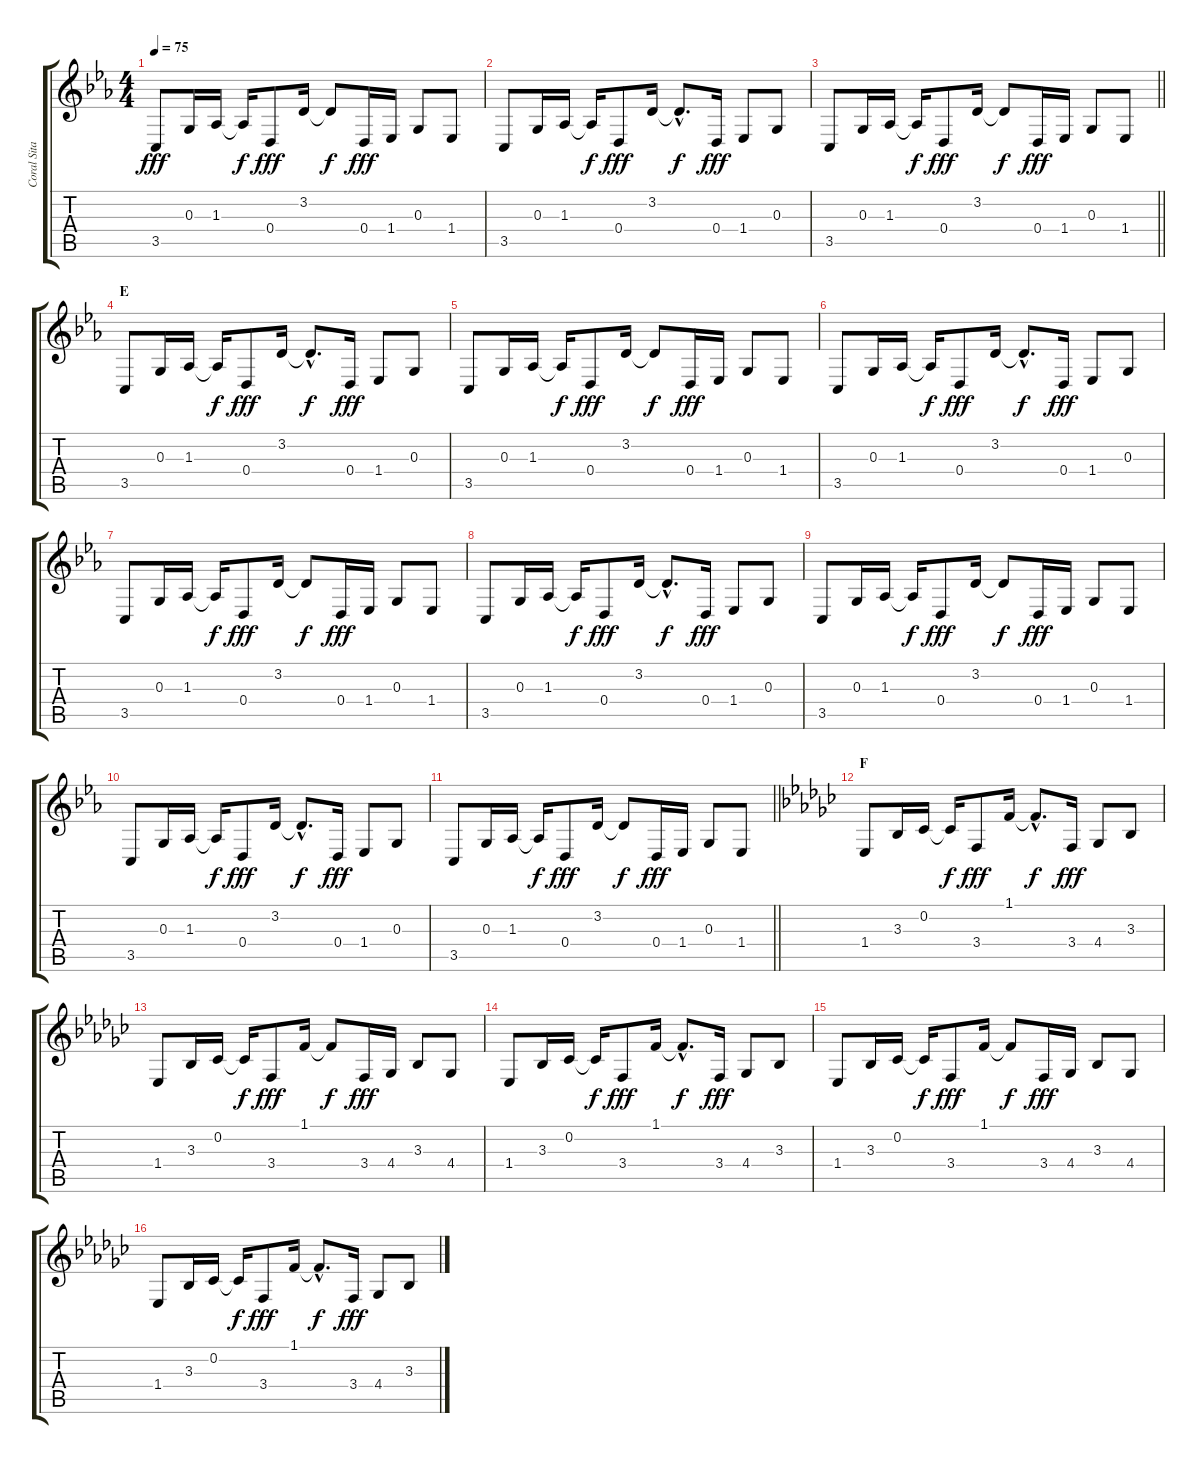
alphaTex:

\track ("Coral Sitar" "Coral Sita") {instrument sitar}
\staff {score tabs}
\tuning (E4 B3 G3 D3 A2 E2) {hide}
\ts (4 4)
\tempo 75
\clef g2
\ks eb
3.5.8{dy fff} 0.3.16 1.3.16 1.3{t}.16{dy f} 0.4.8{dy fff} 3.2.16 3.2{t}.8{dy f} 0.4.16{dy fff} 1.4.16 0.3.8 1.4.8 |
3.5.8 0.3.16 1.3.16 1.3{t}.16{dy f} 0.4.8{dy fff} 3.2.16 3.2{hac t}.8{d dy f} 0.4.16{dy fff} 1.4.8 0.3.8 |
\barLineRight lightlight
3.5.8 0.3.16 1.3.16 1.3{t}.16{dy f} 0.4.8{dy fff} 3.2.16 3.2{t}.8{dy f} 0.4.16{dy fff} 1.4.16 0.3.8 1.4.8 |
\section ("" "E")
3.5.8 0.3.16 1.3.16 1.3{t}.16{dy f} 0.4.8{dy fff} 3.2.16 3.2{hac t}.8{d dy f} 0.4.16{dy fff} 1.4.8 0.3.8 |
3.5.8 0.3.16 1.3.16 1.3{t}.16{dy f} 0.4.8{dy fff} 3.2.16 3.2{t}.8{dy f} 0.4.16{dy fff} 1.4.16 0.3.8 1.4.8 |
3.5.8 0.3.16 1.3.16 1.3{t}.16{dy f} 0.4.8{dy fff} 3.2.16 3.2{hac t}.8{d dy f} 0.4.16{dy fff} 1.4.8 0.3.8 |
3.5.8 0.3.16 1.3.16 1.3{t}.16{dy f} 0.4.8{dy fff} 3.2.16 3.2{t}.8{dy f} 0.4.16{dy fff} 1.4.16 0.3.8 1.4.8 |
3.5.8 0.3.16 1.3.16 1.3{t}.16{dy f} 0.4.8{dy fff} 3.2.16 3.2{hac t}.8{d dy f} 0.4.16{dy fff} 1.4.8 0.3.8 |
3.5.8 0.3.16 1.3.16 1.3{t}.16{dy f} 0.4.8{dy fff} 3.2.16 3.2{t}.8{dy f} 0.4.16{dy fff} 1.4.16 0.3.8 1.4.8 |
3.5.8 0.3.16 1.3.16 1.3{t}.16{dy f} 0.4.8{dy fff} 3.2.16 3.2{hac t}.8{d dy f} 0.4.16{dy fff} 1.4.8 0.3.8 |
\barLineRight lightlight
3.5.8 0.3.16 1.3.16 1.3{t}.16{dy f} 0.4.8{dy fff} 3.2.16 3.2{t}.8{dy f} 0.4.16{dy fff} 1.4.16 0.3.8 1.4.8 |
\section ("" "F")
\ks gb
1.4.8 3.3.16 0.2.16 0.2{t}.16{dy f} 3.4.8{dy fff} 1.1.16 1.1{hac t}.8{d dy f} 3.4.16{dy fff} 4.4.8 3.3.8 |
1.4.8 3.3.16 0.2.16 0.2{t}.16{dy f} 3.4.8{dy fff} 1.1.16 1.1{t}.8{dy f} 3.4.16{dy fff} 4.4.16 3.3.8 4.4.8 |
1.4.8 3.3.16 0.2.16 0.2{t}.16{dy f} 3.4.8{dy fff} 1.1.16 1.1{hac t}.8{d dy f} 3.4.16{dy fff} 4.4.8 3.3.8 |
1.4.8 3.3.16 0.2.16 0.2{t}.16{dy f} 3.4.8{dy fff} 1.1.16 1.1{t}.8{dy f} 3.4.16{dy fff} 4.4.16 3.3.8 4.4.8 |
1.4.8 3.3.16 0.2.16 0.2{t}.16{dy f} 3.4.8{dy fff} 1.1.16 1.1{hac t}.8{d dy f} 3.4.16{dy fff} 4.4.8 3.3.8
